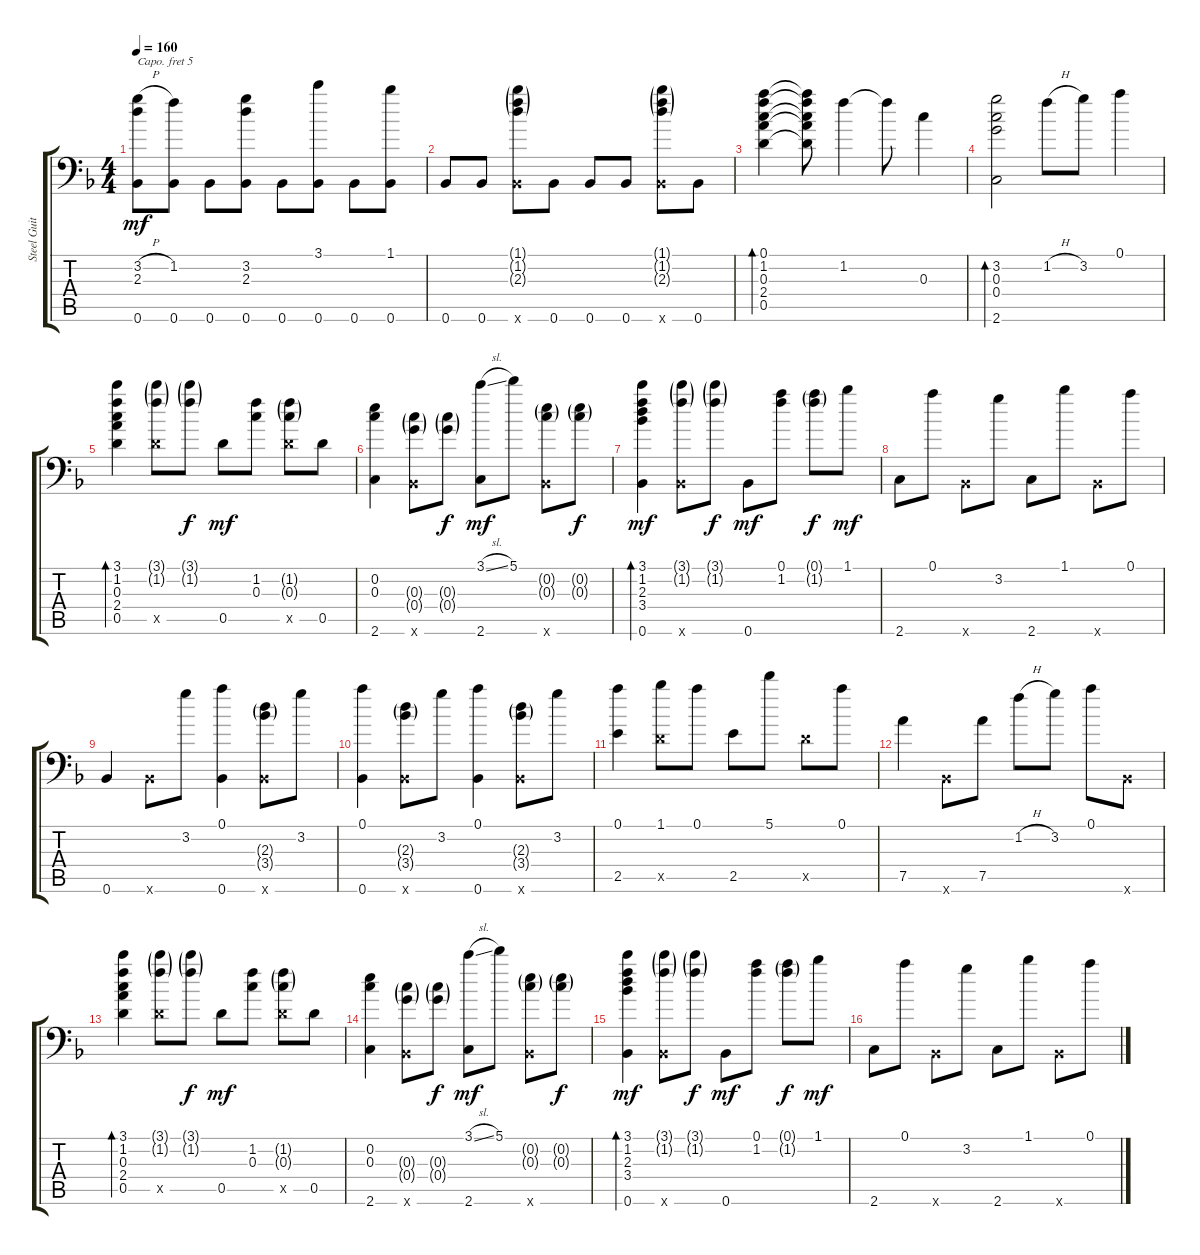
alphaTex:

\track ("Steel Guitar" "Steel Guit") {instrument acousticguitarsteel}
\staff {score tabs}
\capo 5
\tuning (E4 B3 G3 D3 A2 F1) {hide}
\ts (4 4)
\tempo 160
\clef f4
\ks f
(3.2{h} 2.3 0.6).8{dy mf} (1.2 0.6).8 0.6.8 (3.2 2.3 0.6).8 0.6.8 (3.1 0.6).8 0.6.8 (1.1 0.6).8 |
0.6.8 0.6.8 (1.1{g} 1.2{g} 2.3{g} 0.6{x}).8 0.6.8 0.6.8 0.6.8 (1.1{g} 1.2{g} 2.3{g} 0.6{x}).8 0.6.8 |
(0.1 1.2 0.3 2.4 0.5).4{bd 60} (0.1{t} 1.2{t} 0.3{t} 2.4{t} 0.5{t}).8 1.2.4 1.2{t}.8 0.3.4 |
(3.2 0.3 0.4 2.6).2{bd 60} 1.2{h}.8 3.2.8 0.1.4 |
(3.1 1.2 0.3 2.4 0.5).4{bd 60} (3.1{g} 1.2{g} 0.5{x}).8 (3.1{g} 1.2{g}).8{dy f} 0.5.8{dy mf} (1.2 0.3).8 (1.2{g} 0.3{g} 0.5{x}).8 0.5.8 |
(0.2 0.3 2.6).4 (0.3{g} 0.4{g} 0.6{x}).8 (0.3{g} 0.4{g}).8{dy f} (3.1{sl} 2.6).8{dy mf} 5.1.8 (0.2{g} 0.3{g} 0.6{x}).8 (0.2{g} 0.3{g}).8{dy f} |
(3.1 1.2 2.3 3.4 0.6).4{bd 60 dy mf} (3.1{g} 1.2{g} 0.6{x}).8 (3.1{g} 1.2{g}).8{dy f} 0.6.8{dy mf} (0.1 1.2).8 (0.1{g} 1.2{g}).8{dy f} 1.1.8{dy mf} |
2.6.8 0.1.8 0.6{x}.8 3.2.8 2.6.8 1.1.8 0.6{x}.8 0.1.8 |
0.6.4 0.6{x}.8 3.2.8 (0.1 0.6).4 (2.3{g} 3.4{g} 0.6{x}).8 3.2.8 |
(0.1 0.6).4 (2.3{g} 3.4{g} 0.6{x}).8 3.2.8 (0.1 0.6).4 (2.3{g} 3.4{g} 0.6{x}).8 3.2.8 |
(0.1 2.5).4 (1.1 0.5{x}).8 0.1.8 2.5.8 5.1.8 0.5{x}.8 0.1.8 |
7.5.4 0.6{x}.8 7.5.8 1.2{h}.8 3.2.8 0.1.8 0.6{x}.8 |
(3.1 1.2 0.3 2.4 0.5).4{bd 60} (3.1{g} 1.2{g} 0.5{x}).8 (3.1{g} 1.2{g}).8{dy f} 0.5.8{dy mf} (1.2 0.3).8 (1.2{g} 0.3{g} 0.5{x}).8 0.5.8 |
(0.2 0.3 2.6).4 (0.3{g} 0.4{g} 0.6{x}).8 (0.3{g} 0.4{g}).8{dy f} (3.1{sl} 2.6).8{dy mf} 5.1.8 (0.2{g} 0.3{g} 0.6{x}).8 (0.2{g} 0.3{g}).8{dy f} |
(3.1 1.2 2.3 3.4 0.6).4{bd 60 dy mf} (3.1{g} 1.2{g} 0.6{x}).8 (3.1{g} 1.2{g}).8{dy f} 0.6.8{dy mf} (0.1 1.2).8 (0.1{g} 1.2{g}).8{dy f} 1.1.8{dy mf} |
2.6.8 0.1.8 0.6{x}.8 3.2.8 2.6.8 1.1.8 0.6{x}.8 0.1.8
